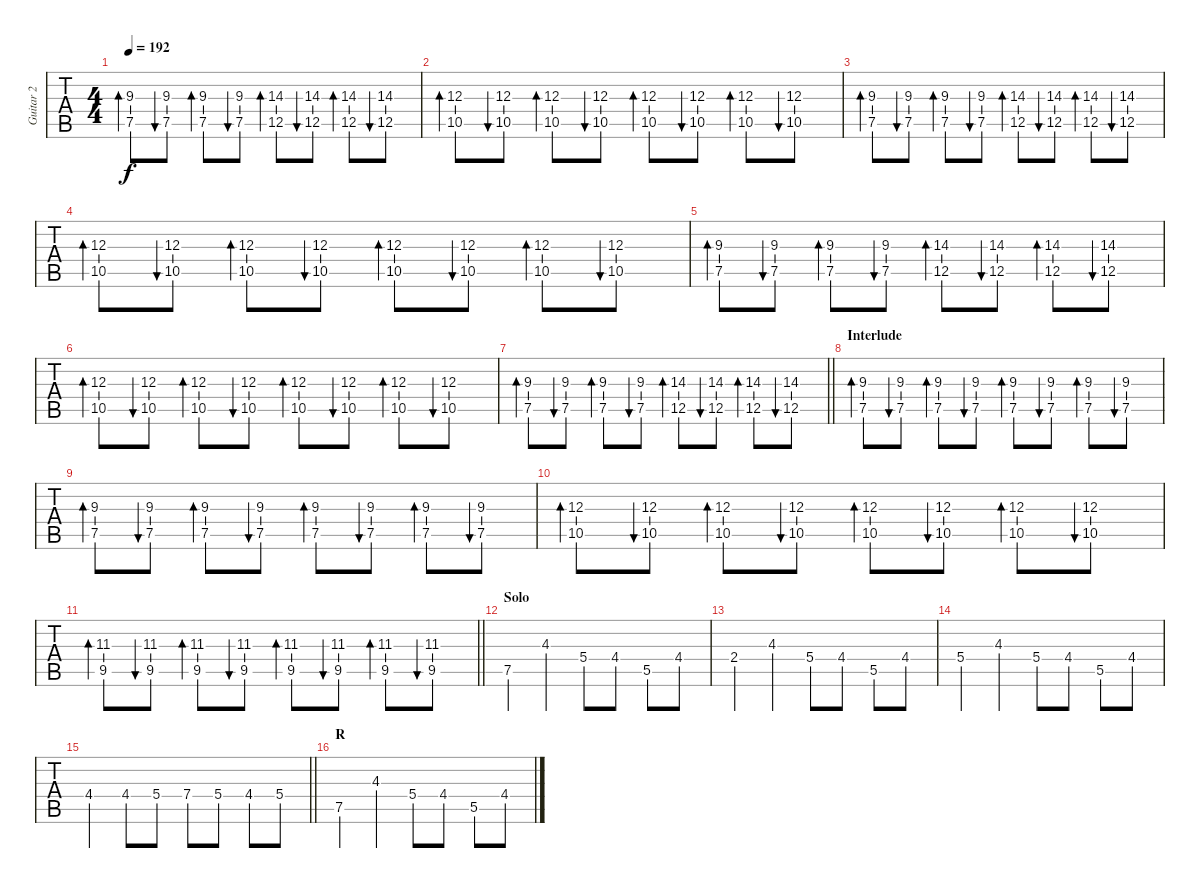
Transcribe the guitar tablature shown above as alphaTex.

\track ("Guitar 2" "Guitar 2") {instrument overdrivenguitar}
\staff {tabs}
\tuning (E4 B3 G3 D3 A2 E2) {hide}
\ts (4 4)
\tempo 192
\clef g2
\ks c
(9.3 7.5).8{bd 480 dy f} (9.3 7.5).8{bu 480} (9.3 7.5).8{bd 480} (9.3 7.5).8{bu 480} (14.3 12.5).8{bd 480} (14.3 12.5).8{bu 480} (14.3 12.5).8{bd 480} (14.3 12.5).8{bu 480} |
(12.3 10.5).8{bd 480} (12.3 10.5).8{bu 480} (12.3 10.5).8{bd 480} (12.3 10.5).8{bu 480} (12.3 10.5).8{bd 480} (12.3 10.5).8{bu 480} (12.3 10.5).8{bd 480} (12.3 10.5).8{bu 480} |
(9.3 7.5).8{bd 480} (9.3 7.5).8{bu 480} (9.3 7.5).8{bd 480} (9.3 7.5).8{bu 480} (14.3 12.5).8{bd 480} (14.3 12.5).8{bu 480} (14.3 12.5).8{bd 480} (14.3 12.5).8{bu 480} |
(12.3 10.5).8{bd 480} (12.3 10.5).8{bu 480} (12.3 10.5).8{bd 480} (12.3 10.5).8{bu 480} (12.3 10.5).8{bd 480} (12.3 10.5).8{bu 480} (12.3 10.5).8{bd 480} (12.3 10.5).8{bu 480} |
(9.3 7.5).8{bd 480} (9.3 7.5).8{bu 480} (9.3 7.5).8{bd 480} (9.3 7.5).8{bu 480} (14.3 12.5).8{bd 480} (14.3 12.5).8{bu 480} (14.3 12.5).8{bd 480} (14.3 12.5).8{bu 480} |
(12.3 10.5).8{bd 480} (12.3 10.5).8{bu 480} (12.3 10.5).8{bd 480} (12.3 10.5).8{bu 480} (12.3 10.5).8{bd 480} (12.3 10.5).8{bu 480} (12.3 10.5).8{bd 480} (12.3 10.5).8{bu 480} |
\barLineRight lightlight
(9.3 7.5).8{bd 480} (9.3 7.5).8{bu 480} (9.3 7.5).8{bd 480} (9.3 7.5).8{bu 480} (14.3 12.5).8{bd 480} (14.3 12.5).8{bu 480} (14.3 12.5).8{bd 480} (14.3 12.5).8{bu 480} |
\section ("" "Interlude")
(9.3 7.5).8{bd 480} (9.3 7.5).8{bu 480} (9.3 7.5).8{bd 480} (9.3 7.5).8{bu 480} (9.3 7.5).8{bd 480} (9.3 7.5).8{bu 480} (9.3 7.5).8{bd 480} (9.3 7.5).8{bu 480} |
(9.3 7.5).8{bd 480} (9.3 7.5).8{bu 480} (9.3 7.5).8{bd 480} (9.3 7.5).8{bu 480} (9.3 7.5).8{bd 480} (9.3 7.5).8{bu 480} (9.3 7.5).8{bd 480} (9.3 7.5).8{bu 480} |
(12.3 10.5).8{bd 480} (12.3 10.5).8{bu 480} (12.3 10.5).8{bd 480} (12.3 10.5).8{bu 480} (12.3 10.5).8{bd 480} (12.3 10.5).8{bu 480} (12.3 10.5).8{bd 480} (12.3 10.5).8{bu 480} |
\barLineRight lightlight
(11.3 9.5).8{bd 480} (11.3 9.5).8{bu 480} (11.3 9.5).8{bd 480} (11.3 9.5).8{bu 480} (11.3 9.5).8{bd 480} (11.3 9.5).8{bu 480} (11.3 9.5).8{bd 480} (11.3 9.5).8{bu 480} |
\section ("" "Solo")
7.5.4 4.3.4 5.4.8 4.4.8 5.5.8 4.4.8 |
2.4.4 4.3.4 5.4.8 4.4.8 5.5.8 4.4.8 |
5.4.4 4.3.4 5.4.8 4.4.8 5.5.8 4.4.8 |
\barLineRight lightlight
4.4.4 4.4.8 5.4.8 7.4.8 5.4.8 4.4.8 5.4.8 |
\section ("" "R")
7.5.4 4.3.4 5.4.8 4.4.8 5.5.8 4.4.8
